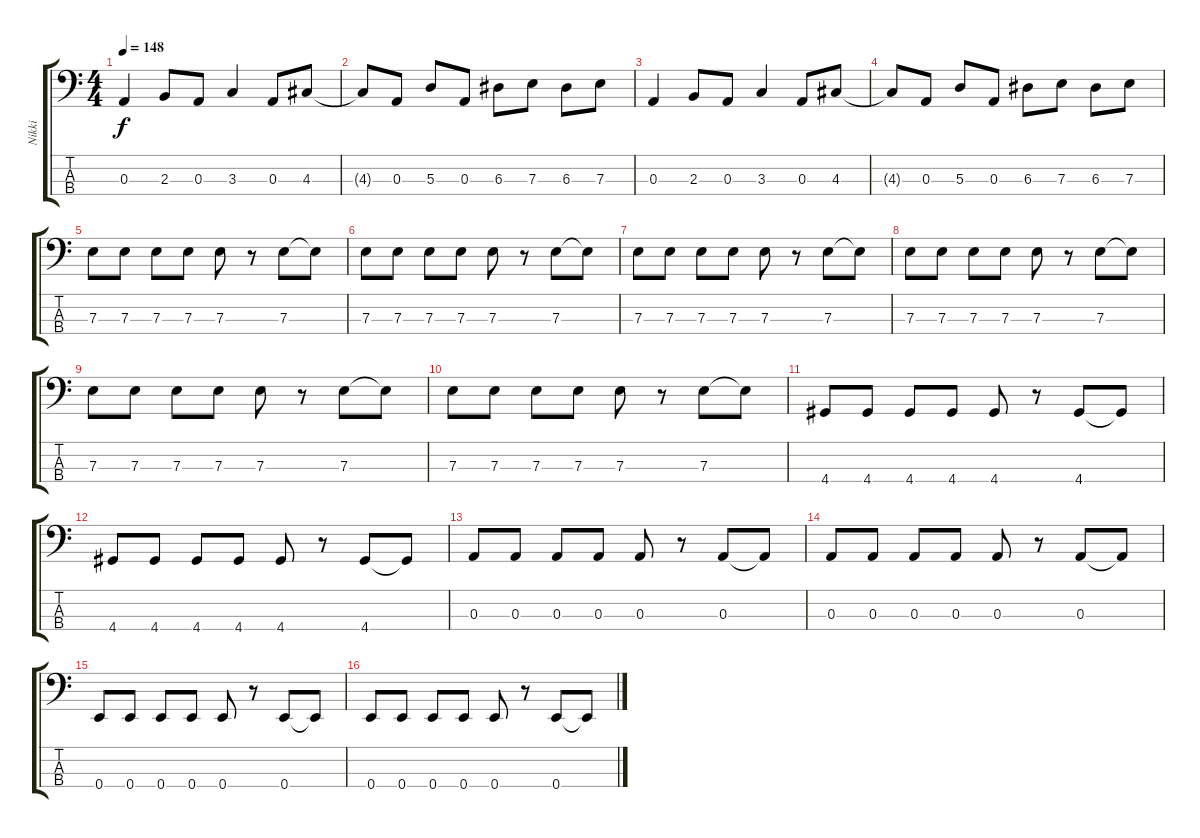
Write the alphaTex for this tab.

\track ("Nikki" "Nikki") {instrument electricbasspick}
\staff {score tabs}
\tuning (G2 D2 A1 E1) {hide}
\ts (4 4)
\tempo 148
\clef f4
\ks c
0.3.4{dy f} 2.3.8 0.3.8 3.3.4 0.3.8 4.3.8 |
4.3{t}.8 0.3.8 5.3.8 0.3.8 6.3.8 7.3.8 6.3.8 7.3.8 |
0.3.4 2.3.8 0.3.8 3.3.4 0.3.8 4.3.8 |
4.3{t}.8 0.3.8 5.3.8 0.3.8 6.3.8 7.3.8 6.3.8 7.3.8 |
7.3.8 7.3.8 7.3.8 7.3.8 7.3.8 r.8 7.3.8 7.3{t}.8 |
7.3.8 7.3.8 7.3.8 7.3.8 7.3.8 r.8 7.3.8 7.3{t}.8 |
7.3.8 7.3.8 7.3.8 7.3.8 7.3.8 r.8 7.3.8 7.3{t}.8 |
7.3.8 7.3.8 7.3.8 7.3.8 7.3.8 r.8 7.3.8 7.3{t}.8 |
7.3.8 7.3.8 7.3.8 7.3.8 7.3.8 r.8 7.3.8 7.3{t}.8 |
7.3.8 7.3.8 7.3.8 7.3.8 7.3.8 r.8 7.3.8 7.3{t}.8 |
4.4.8 4.4.8 4.4.8 4.4.8 4.4.8 r.8 4.4.8 4.4{t}.8 |
4.4.8 4.4.8 4.4.8 4.4.8 4.4.8 r.8 4.4.8 4.4{t}.8 |
0.3.8 0.3.8 0.3.8 0.3.8 0.3.8 r.8 0.3.8 0.3{t}.8 |
0.3.8 0.3.8 0.3.8 0.3.8 0.3.8 r.8 0.3.8 0.3{t}.8 |
0.4.8 0.4.8 0.4.8 0.4.8 0.4.8 r.8 0.4.8 0.4{t}.8 |
0.4.8 0.4.8 0.4.8 0.4.8 0.4.8 r.8 0.4.8 0.4{t}.8
